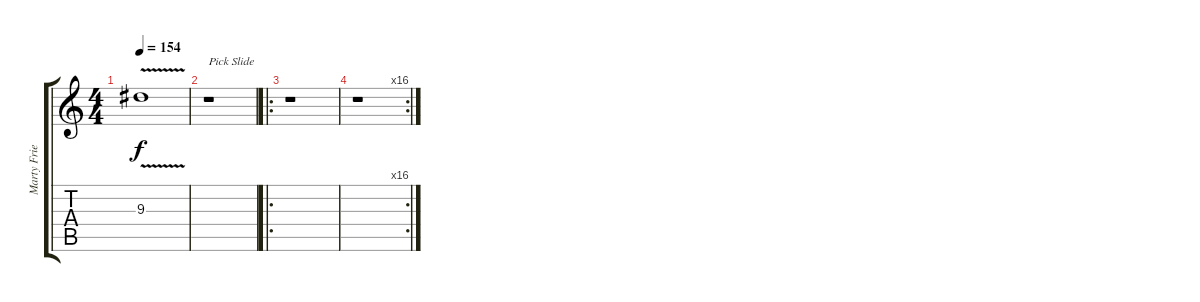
\track ("Marty Friedman" "Marty Frie") {instrument distortionguitar}
\staff {score tabs}
\tuning (Eb4 Bb3 Gb3 Db3 Ab2 Eb2) {hide}
\ts (4 4)
\tempo 154
\clef g2
\ks c
9.3{v}.1{dy f} |
r.1{txt "Pick Slide"} |
\ro
r.1 |
\rc 16
r.1
